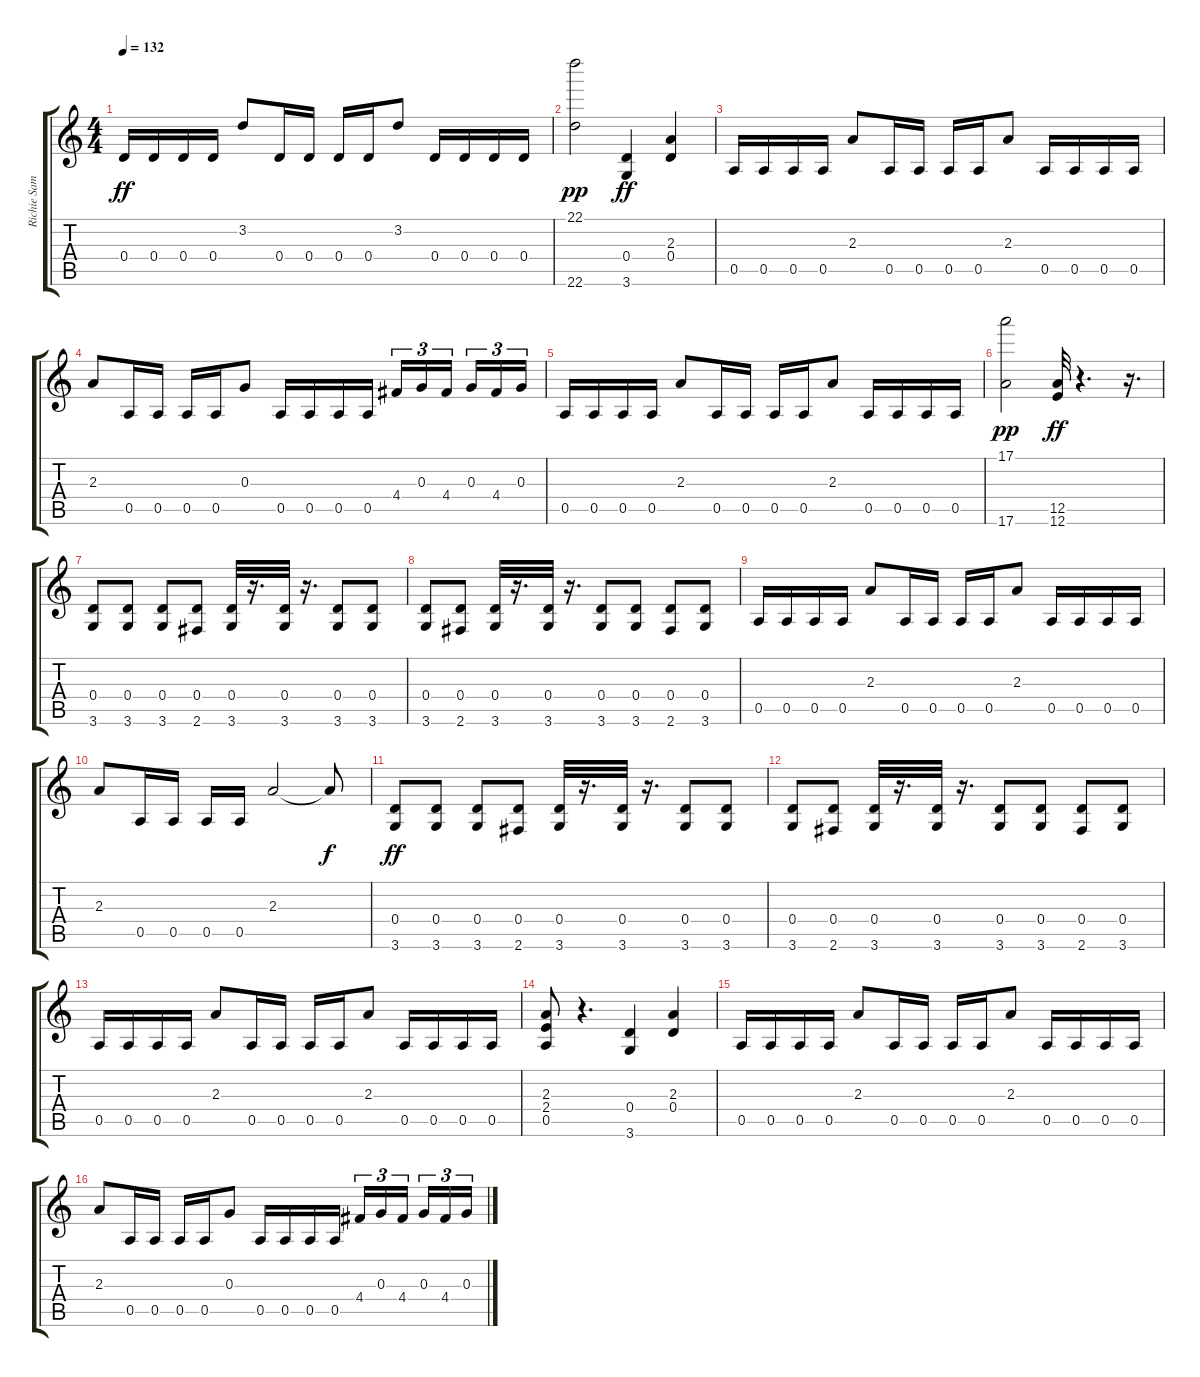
\track ("Richie Sambora" "Richie Sam") {instrument distortionguitar}
\staff {score tabs}
\tuning (E4 B3 G3 D3 A2 E2) {hide}
\ts (4 4)
\tempo 132
\clef g2
\ks c
0.4.16{dy ff} 0.4.16 0.4.16 0.4.16 3.2.8 0.4.16 0.4.16 0.4.16 0.4.16 3.2.8 0.4.16 0.4.16 0.4.16 0.4.16 |
(22.1 22.6).2{dy pp} (0.4 3.6).4{dy ff} (2.3 0.4).4 |
0.5.16 0.5.16 0.5.16 0.5.16 2.3.8 0.5.16 0.5.16 0.5.16 0.5.16 2.3.8 0.5.16 0.5.16 0.5.16 0.5.16 |
2.3.8 0.5.16 0.5.16 0.5.16 0.5.16 0.3.8 0.5.16 0.5.16 0.5.16 0.5.16 4.4.16{tu (3 2)} 0.3.16{tu (3 2)} 4.4.16{tu (3 2)} 0.3.16{tu (3 2)} 4.4.16{tu (3 2)} 0.3.16{tu (3 2)} |
0.5.16 0.5.16 0.5.16 0.5.16 2.3.8 0.5.16 0.5.16 0.5.16 0.5.16 2.3.8 0.5.16 0.5.16 0.5.16 0.5.16 |
(17.1 17.6).2{dy pp} (12.5 12.6).32{dy ff} r.4{d} r.16{d} |
(0.4 3.6).8 (0.4 3.6).8 (0.4 3.6).8 (0.4 2.6).8 (0.4 3.6).32 r.16{d} (0.4 3.6).32 r.16{d} (0.4 3.6).8 (0.4 3.6).8 |
(0.4 3.6).8 (0.4 2.6).8 (0.4 3.6).32 r.16{d} (0.4 3.6).32 r.16{d} (0.4 3.6).8 (0.4 3.6).8 (0.4 2.6).8 (0.4 3.6).8 |
0.5.16 0.5.16 0.5.16 0.5.16 2.3.8 0.5.16 0.5.16 0.5.16 0.5.16 2.3.8 0.5.16 0.5.16 0.5.16 0.5.16 |
2.3.8 0.5.16 0.5.16 0.5.16 0.5.16 2.3.2 2.3{t}.8{dy f} |
(0.4 3.6).8{dy ff} (0.4 3.6).8 (0.4 3.6).8 (0.4 2.6).8 (0.4 3.6).32 r.16{d} (0.4 3.6).32 r.16{d} (0.4 3.6).8 (0.4 3.6).8 |
(0.4 3.6).8 (0.4 2.6).8 (0.4 3.6).32 r.16{d} (0.4 3.6).32 r.16{d} (0.4 3.6).8 (0.4 3.6).8 (0.4 2.6).8 (0.4 3.6).8 |
0.5.16 0.5.16 0.5.16 0.5.16 2.3.8 0.5.16 0.5.16 0.5.16 0.5.16 2.3.8 0.5.16 0.5.16 0.5.16 0.5.16 |
(2.3 2.4 0.5).8 r.4{d} (0.4 3.6).4 (2.3 0.4).4 |
0.5.16 0.5.16 0.5.16 0.5.16 2.3.8 0.5.16 0.5.16 0.5.16 0.5.16 2.3.8 0.5.16 0.5.16 0.5.16 0.5.16 |
2.3.8 0.5.16 0.5.16 0.5.16 0.5.16 0.3.8 0.5.16 0.5.16 0.5.16 0.5.16 4.4.16{tu (3 2)} 0.3.16{tu (3 2)} 4.4.16{tu (3 2)} 0.3.16{tu (3 2)} 4.4.16{tu (3 2)} 0.3.16{tu (3 2)}
